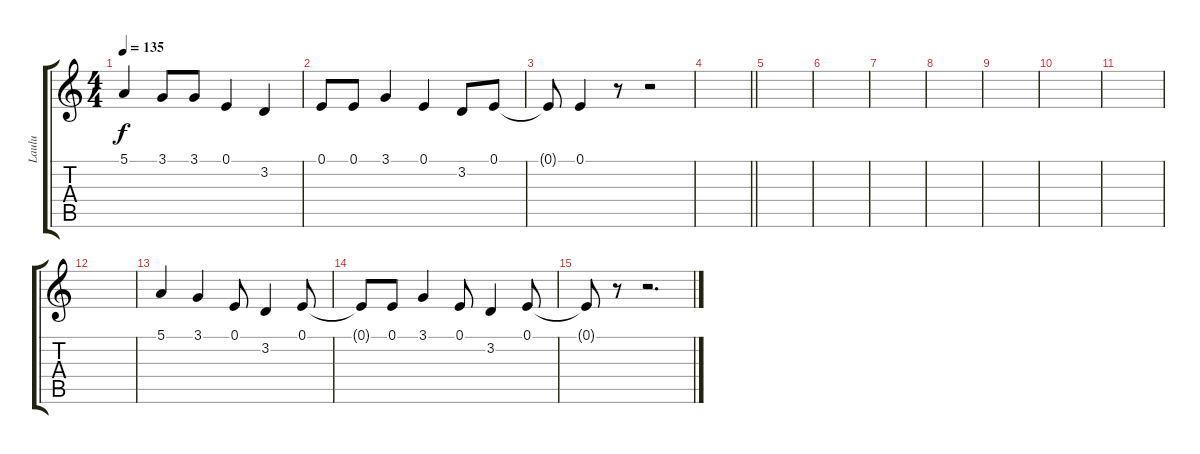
\track ("Laulu" "Laulu") {instrument violin}
\staff {score tabs}
\tuning (E4 B3 G3 D3 A2 E2) {hide}
\ts (4 4)
\tempo 135
\clef g2
\ks c
5.1.4{dy f} 3.1.8 3.1.8 0.1.4 3.2.4 |
0.1.8 0.1.8 3.1.4 0.1.4 3.2.8 0.1.8 |
0.1{t}.8 0.1.4 r.8 r.2 |
\barLineRight lightlight
|
|
|
|
|
|
|
|
|
5.1.4 3.1.4 0.1.8 3.2.4 0.1.8 |
0.1{t}.8 0.1.8 3.1.4 0.1.8 3.2.4 0.1.8 |
0.1{t}.8 r.8 r.2{d}
